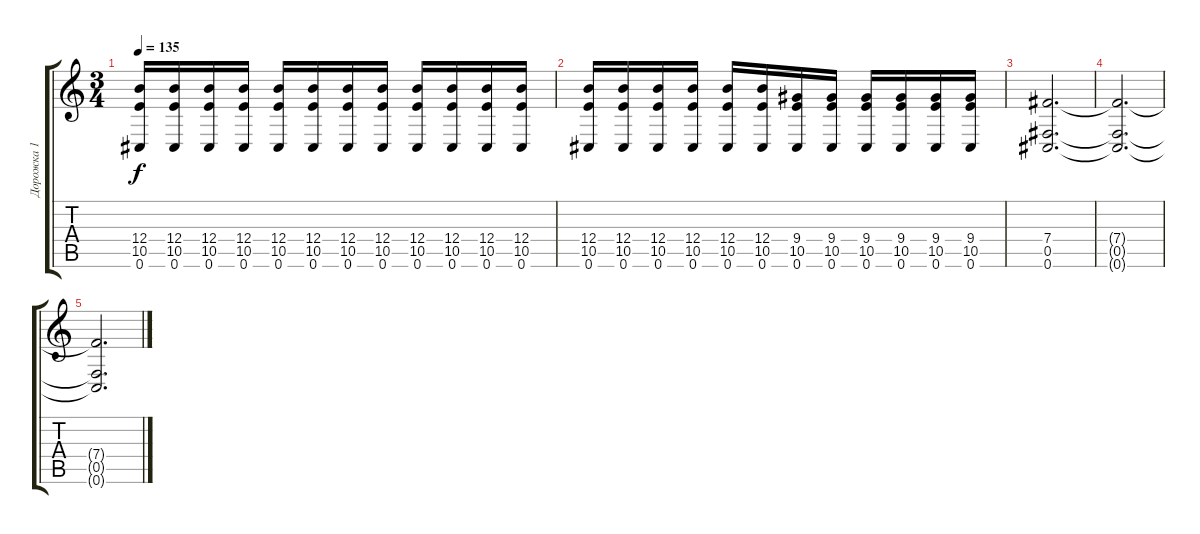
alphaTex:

\track ("Дорожка 1" "Дорожка 1") {instrument distortionguitar}
\staff {score tabs}
\tuning (Db4 Ab3 E3 B2 Gb2 Db2) {hide}
\ts (3 4)
\tempo 135
\clef g2
\ks c
(12.4 10.5 0.6).16{dy f} (12.4 10.5 0.6).16 (12.4 10.5 0.6).16 (12.4 10.5 0.6).16 (12.4 10.5 0.6).16 (12.4 10.5 0.6).16 (12.4 10.5 0.6).16 (12.4 10.5 0.6).16 (12.4 10.5 0.6).16 (12.4 10.5 0.6).16 (12.4 10.5 0.6).16 (12.4 10.5 0.6).16 |
(12.4 10.5 0.6).16 (12.4 10.5 0.6).16 (12.4 10.5 0.6).16 (12.4 10.5 0.6).16 (12.4 10.5 0.6).16 (12.4 10.5 0.6).16 (9.4 10.5 0.6).16 (9.4 10.5 0.6).16 (9.4 10.5 0.6).16 (9.4 10.5 0.6).16 (9.4 10.5 0.6).16 (9.4 10.5 0.6).16 |
(7.4 0.5 0.6).2{d} |
(7.4{t} 0.5{t} 0.6{t}).2{d} |
(7.4{t} 0.5{t} 0.6{t}).2{d}
